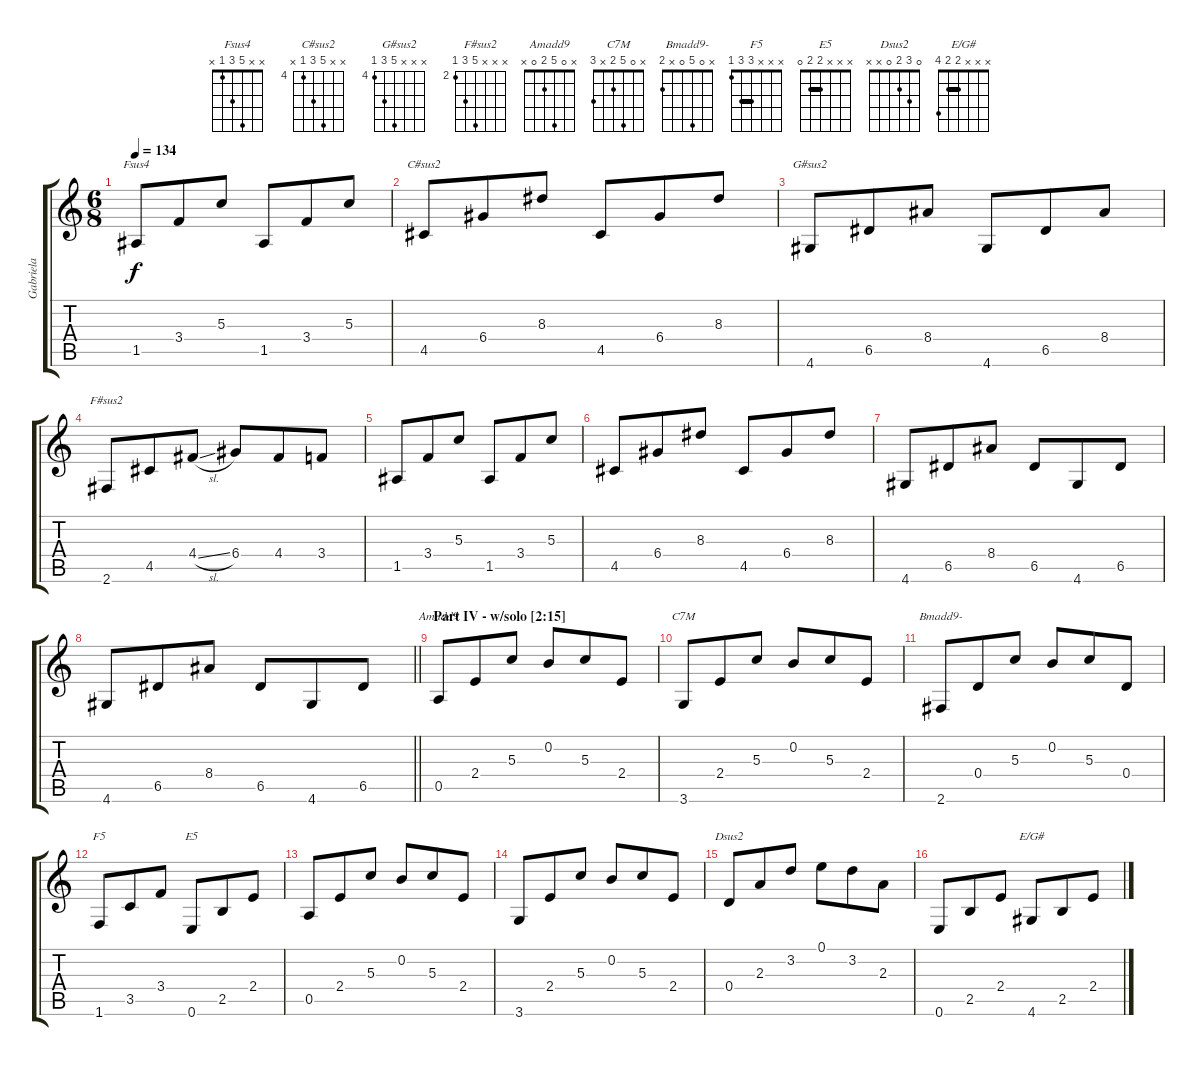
\track ("Gabriela" "Gabriela") {instrument acousticguitarnylon}
\staff {score tabs}
\tuning (E4 B3 G3 D3 A2 E2) {hide}
\chord ("Fsus4" x x 5 3 1 x)
\chord ("C#sus2" x x 8 6 4 x) {firstfret 4}
\chord ("G#sus2" x x x 8 6 4) {firstfret 4}
\chord ("F#sus2" x x x 6 4 2) {firstfret 2}
\chord ("Amadd9" x 0 5 2 0 x)
\chord ("C7M" x 0 5 2 x 3)
\chord ("Bmadd9-" x 0 5 0 x 2)
\chord ("F5" x x x 3 3 1) {barre 3}
\chord ("E5" x x x 2 2 0) {barre 2}
\chord ("Dsus2" 0 3 2 0 x x)
\chord ("E/G#" x x x 2 2 4) {barre 2}
\ts (6 8)
\tempo 134
\clef g2
\ks c
1.5.8{ch "Fsus4" dy f} 3.4.8 5.3.8 1.5.8 3.4.8 5.3.8 |
4.5.8{ch "C#sus2"} 6.4.8 8.3.8 4.5.8 6.4.8 8.3.8 |
4.6.8{ch "G#sus2"} 6.5.8 8.4.8 4.6.8 6.5.8 8.4.8 |
2.6.8{ch "F#sus2"} 4.5.8 4.4{sl}.8 6.4.8 4.4.8 3.4.8 |
1.5.8 3.4.8 5.3.8 1.5.8 3.4.8 5.3.8 |
4.5.8 6.4.8 8.3.8 4.5.8 6.4.8 8.3.8 |
4.6.8 6.5.8 8.4.8 6.5.8 4.6.8 6.5.8 |
\barLineRight lightlight
4.6.8 6.5.8 8.4.8 6.5.8 4.6.8 6.5.8 |
\section ("" "Part IV - w/solo [2:15]")
0.5.8{ch "Amadd9"} 2.4.8 5.3.8 0.2.8 5.3.8 2.4.8 |
3.6.8{ch "C7M"} 2.4.8 5.3.8 0.2.8 5.3.8 2.4.8 |
2.6.8{ch "Bmadd9-"} 0.4.8 5.3.8 0.2.8 5.3.8 0.4.8 |
1.6.8{ch "F5"} 3.5.8 3.4.8 0.6.8{ch "E5"} 2.5.8 2.4.8 |
0.5.8 2.4.8 5.3.8 0.2.8 5.3.8 2.4.8 |
3.6.8 2.4.8 5.3.8 0.2.8 5.3.8 2.4.8 |
0.4.8{ch "Dsus2"} 2.3.8 3.2.8 0.1.8 3.2.8 2.3.8 |
0.6.8 2.5.8 2.4.8 4.6.8{ch "E/G#"} 2.5.8 2.4.8
